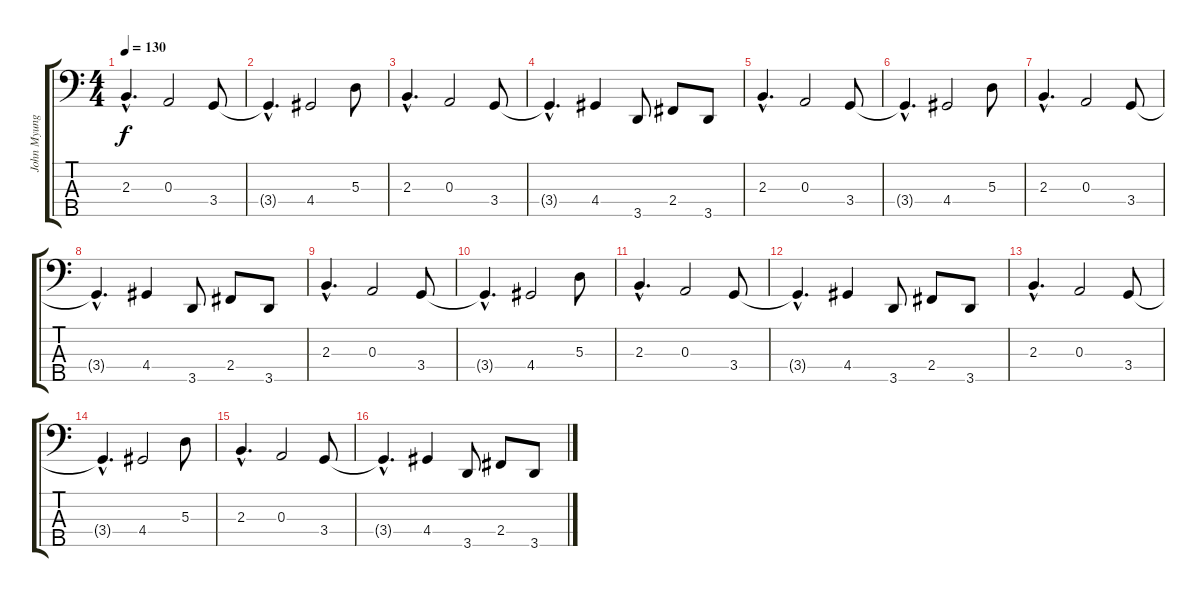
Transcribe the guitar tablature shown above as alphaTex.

\track ("John Myung" "John Myung") {instrument electricbassfinger}
\staff {score tabs}
\tuning (G2 D2 A1 E1 B0) {hide}
\ts (4 4)
\tempo 130
\clef f4
\ks c
2.3{hac}.4{d dy f} 0.3.2 3.4.8 |
3.4{hac t}.4{d} 4.4.2 5.3.8 |
2.3{hac}.4{d} 0.3.2 3.4.8 |
3.4{hac t}.4{d} 4.4.4 3.5.8 2.4.8 3.5.8 |
2.3{hac}.4{d} 0.3.2 3.4.8 |
3.4{hac t}.4{d} 4.4.2 5.3.8 |
2.3{hac}.4{d} 0.3.2 3.4.8 |
3.4{hac t}.4{d} 4.4.4 3.5.8 2.4.8 3.5.8 |
2.3{hac}.4{d} 0.3.2 3.4.8 |
3.4{hac t}.4{d} 4.4.2 5.3.8 |
2.3{hac}.4{d} 0.3.2 3.4.8 |
3.4{hac t}.4{d} 4.4.4 3.5.8 2.4.8 3.5.8 |
2.3{hac}.4{d} 0.3.2 3.4.8 |
3.4{hac t}.4{d} 4.4.2 5.3.8 |
2.3{hac}.4{d} 0.3.2 3.4.8 |
3.4{hac t}.4{d} 4.4.4 3.5.8 2.4.8 3.5.8
